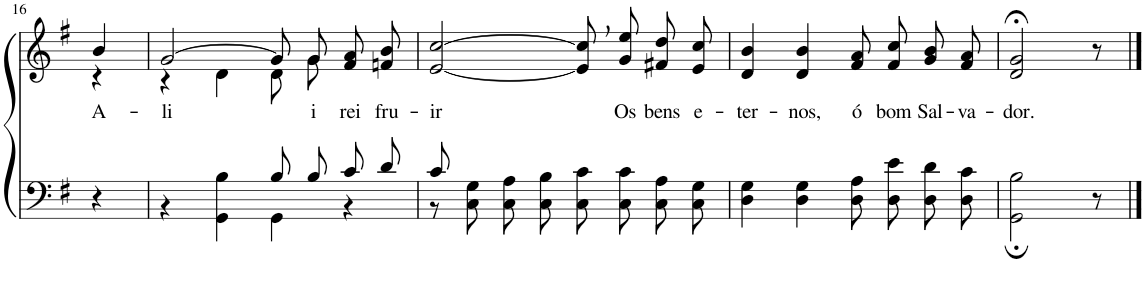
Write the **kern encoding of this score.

**kern	**kern	**text
*part2	*part1	*part1
*staff2	*staff1	*staff1
*I"Parte III e IV	*I"Parte I e II	*
!!LO:PB:g=z
*clefF4	*clefG2	*
*k[f#]	*k[f#]	*
*M4/4	*M4/4	*
=16	=16	=16
!	!	!LO:LY:b
*	*^	*
4r	4b/	4r	A-
=17	=17	=17	=17
*^	*	*	*
!	!	!	!	!LO:LY:b
2ryy	4r	[2g/	4r	-li
.	4GG\ 4B\	.	4d\	.
8B/L	4GG\	8g/L]	8d\L	.
!	!	!	!	!LO:LY:b
8B/J	.	8g/J	8g\J	i-
!	!	!	!	!LO:LY:b
8c/L	4r	8f#/ 8a/L	4ryy	-rei
!	!	!	!	!LO:LY:b
8d/J	.	8fn/ 8b/J	.	fru-
*	*	*v	*v	*
=18	=18	=18	=18
!	!	!	!LO:LY:b
8c/	8r	[2e/ [2cc/	-ir
2..ryy	8C\ 8G\	.	.
.	8C\ 8A\L	.	.
.	8C\ 8B\J	.	.
.	8C\ 8c\L	8e],/ 8cc],/L	.
!	!	!	!LO:LY:b
.	8C\ 8c\J	8g/ 8ee/J	Os
!	!	!	!LO:LY:b
.	8C\ 8A\L	8f#X/ 8dd/L	bens
!	!	!	!LO:LY:b
.	8C\ 8G\J	8e/ 8cc/J	e-
=19	=19	=19	=19
!	!	!	!LO:LY:b
*v	*v	*	*
4D\ 4G\	4d/ 4b/	-ter-
!	!	!LO:LY:b
4D\ 4G\	4d/ 4b/	-nos,
!	!	!LO:LY:b
8D\ 8A\L	8f#/ 8a/L	ó
!	!	!LO:LY:b
8D\ 8e\J	8f#/ 8cc/J	bom
!	!	!LO:LY:b
8D\ 8d\L	8g/ 8b/L	Sal-
!	!	!LO:LY:b
8D\ 8c\J	8f#/ 8a/J	-va-
=20	=20	=20
!	!	!LO:LY:b
2GG\; 2B\;	2d/;< 2g/;<	-dor.
8r	8r	.
==	==	==
*-	*-	*-
